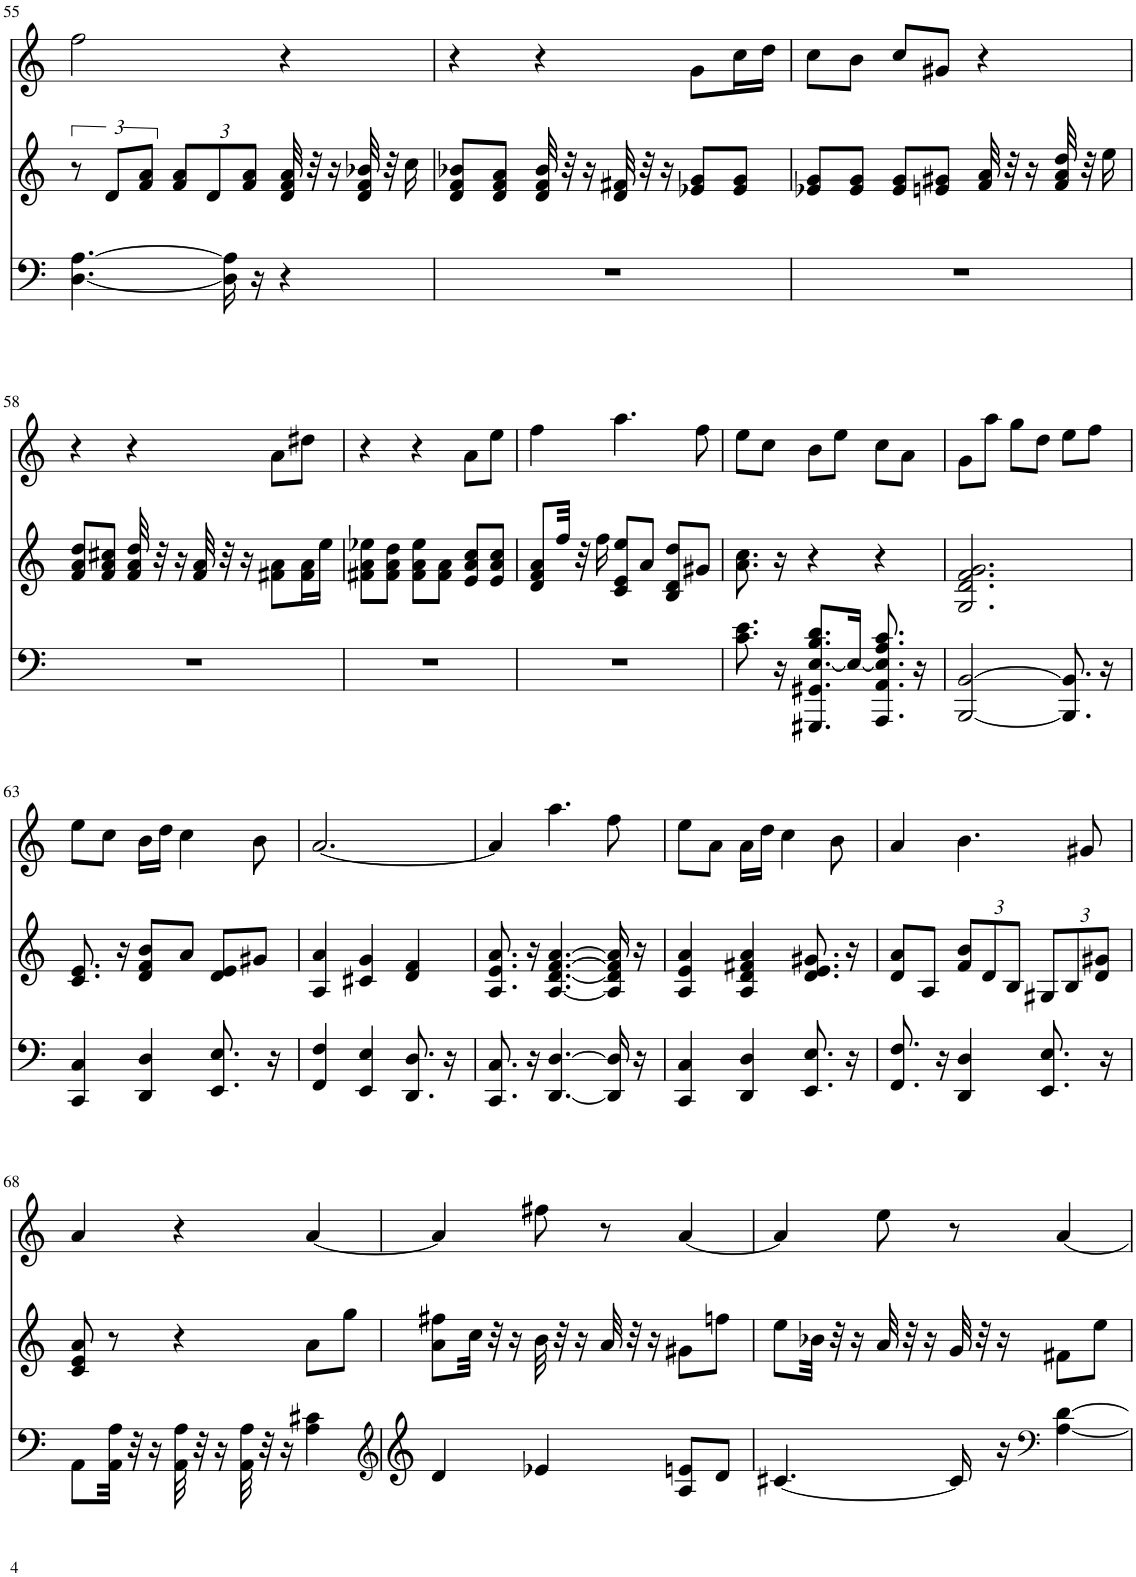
**kern	**kern	**kern
*part3	*part2	*part1
*staff3	*staff2	*staff1
*I"Staff-2	*I"Staff-1	*I"Staff
!!LO:PB:g=z
*clefF4	*clefG2	*clefG2
*k[]	*k[]	*k[]
*M3/4	*M3/4	*M3/4
=55	=55	=55
[4.D\ [4.A\	12r	2ff\
.	12d/L	.
.	12f/ 12a/J	.
*	*Xbrackettup	*
.	12f/ 12a/L	.
.	12d/	.
16D\] 16A\]	.	.
.	12f/ 12a/J	.
16r	.	.
4r	32d/ 32f/ 32a/	4r
.	32r	.
.	16r	.
.	32d/ 32f/ 32b-X/	.
.	32r	.
.	16cc\	.
=56	=56	=56
2.r	8d/ 8f/ 8b-X/L	4r
.	8d/ 8f/ 8a/J	.
.	32d/ 32f/ 32b-/	4r
.	32r	.
.	16r	.
.	32d/ 32f#X/	.
.	32r	.
.	16r	.
.	8e-X/ 8g/L	8g\L
.	8e-/ 8g/J	16cc\L
.	.	16dd\JJ
=57	=57	=57
2.r	8e-X/ 8g/L	8cc\L
.	8e-/ 8g/J	8b\J
.	8e-/ 8g/L	8cc/L
.	8en/ 8g#X/J	8g#X/J
.	32f/ 32a/	4r
.	32r	.
.	16r	.
.	32f/ 32a/ 32dd/	.
.	32r	.
.	16ee\	.
!!LO:LB:g=z
=58	=58	=58
2.r	8f/ 8a/ 8dd/L	4r
.	8f/ 8a/ 8cc#X/J	.
.	32f/ 32a/ 32dd/	4r
.	32r	.
.	16r	.
.	32f/ 32a/	.
.	32r	.
.	16r	.
.	8f#X\ 8a\L	8a\L
.	16f#\ 16a\L	8dd#X\J
.	16ee\JJ	.
=59	=59	=59
2.r	8f#X\ 8a\ 8ee-X\L	4r
.	8f#\ 8a\ 8dd\J	.
.	8f#\ 8a\ 8ee-\L	4r
.	8f#\ 8a\J	.
.	8e/ 8a/ 8cc/L	8a\L
.	8e/ 8a/ 8cc/J	8ee\J
=60	=60	=60
2.r	8d/ 8f/ 8a/L	4ff\
.	32ff/Jkk	.
.	32r	.
.	16ff\	.
.	8c/ 8e/ 8ee/L	4.aa\
.	8a/J	.
.	8B/ 8d/ 8dd/L	.
.	8g#X/J	8ff\
=61	=61	=61
8.c\ 8.e\	8.a\ 8.cc\	8ee\L
.	.	8cc\J
16r	16r	.
8.GGG#X/ 8.GG#X/ [8.E/ 8.B/ 8.d/L	4r	8b\L
.	.	8ee\J
16E/Jk_	.	.
8.AAA/ 8.AA/ 8.E/] 8.A/ 8.c/	4r	8cc\L
.	.	8a\J
16r	.	.
=62	=62	=62
[2BBB/ [2BB/	2.G/ 2.d/ 2.f/ 2.g/	8g\L
.	.	8aa\J
.	.	8gg\L
.	.	8dd\J
8.BBB/] 8.BB/]	.	8ee\L
.	.	8ff\J
16r	.	.
!!LO:LB:g=z
=63	=63	=63
4CC/ 4C/	8.c/ 8.e/	8ee\L
.	.	8cc\J
.	16r	.
4DD/ 4D/	8d/ 8f/ 8b/L	16b\LL
.	.	16dd\JJ
.	8a/J	4cc\
8.EE/ 8.E/	8d/ 8e/L	.
.	8g#X/J	8b\
16r	.	.
=64	=64	=64
4FF/ 4F/	4A/ 4a/	[2.a/
4EE/ 4E/	4c#X/ 4g/	.
8.DD/ 8.D/	4d/ 4f/	.
16r	.	.
=65	=65	=65
8.CC/ 8.C/	8.A/ 8.e/ 8.a/	4a/]
16r	16r	.
[4.DD/ [4.D/	[4.A/ [4.d/ [4.f/ [4.a/	4.aa\
16DD/] 16D/]	16A/] 16d/] 16f/] 16a/]	8ff\
16r	16r	.
=66	=66	=66
4CC/ 4C/	4A/ 4e/ 4a/	8ee\L
.	.	8a\J
4DD/ 4D/	4A/ 4d/ 4f#X/ 4a/	16a\LL
.	.	16dd\JJ
.	.	4cc\
8.EE/ 8.E/	8.d/ 8.e/ 8.g#X/	.
.	.	8b\
16r	16r	.
=67	=67	=67
8.FF/ 8.F/	8d/ 8a/L	4a/
.	8A/J	.
16r	.	.
4DD/ 4D/	12f/ 12b/L	4.b\
.	12d/	.
.	12B/J	.
8.EE/ 8.E/	12G#X/L	.
.	12B/	.
.	.	8g#X/
.	12d/ 12g#X/J	.
16r	.	.
!!LO:LB:g=z
=68	=68	=68
8AA\L	8c/ 8e/ 8a/	4a/
32AA\ 32A\Jkk	8r	.
32r	.	.
16r	.	.
32AA\ 32A\	4r	4r
32r	.	.
16r	.	.
32AA\ 32A\	.	.
32r	.	.
16r	.	.
4A\ 4c#X\	8a\L	[4a/
.	8gg\J	.
=69	=69	=69
*clefG2	*	*
4d/	8a\ 8ff#X\L	4a/]
.	32cc\Jkk	.
.	32r	.
.	16r	.
4e-X/	32b\	8ff#X\
.	32r	.
.	16r	.
.	32a/	8r
.	32r	.
.	16r	.
8A/ 8en/L	8g#X\L	[4a/
8d/J	8ffn\J	.
=70	=70	=70
[4.c#X/	8ee\L	4a/]
.	32b-X\Jkk	.
.	32r	.
.	16r	.
.	32a/	8ee\
.	32r	.
.	16r	.
16c#/]	32g/	8r
.	32r	.
16r	16r	.
*clefF4	*	*
[4A\ [4d\	8f#X\L	[4a/
.	8ee\J	.
=	=	=
*-	*-	*-
